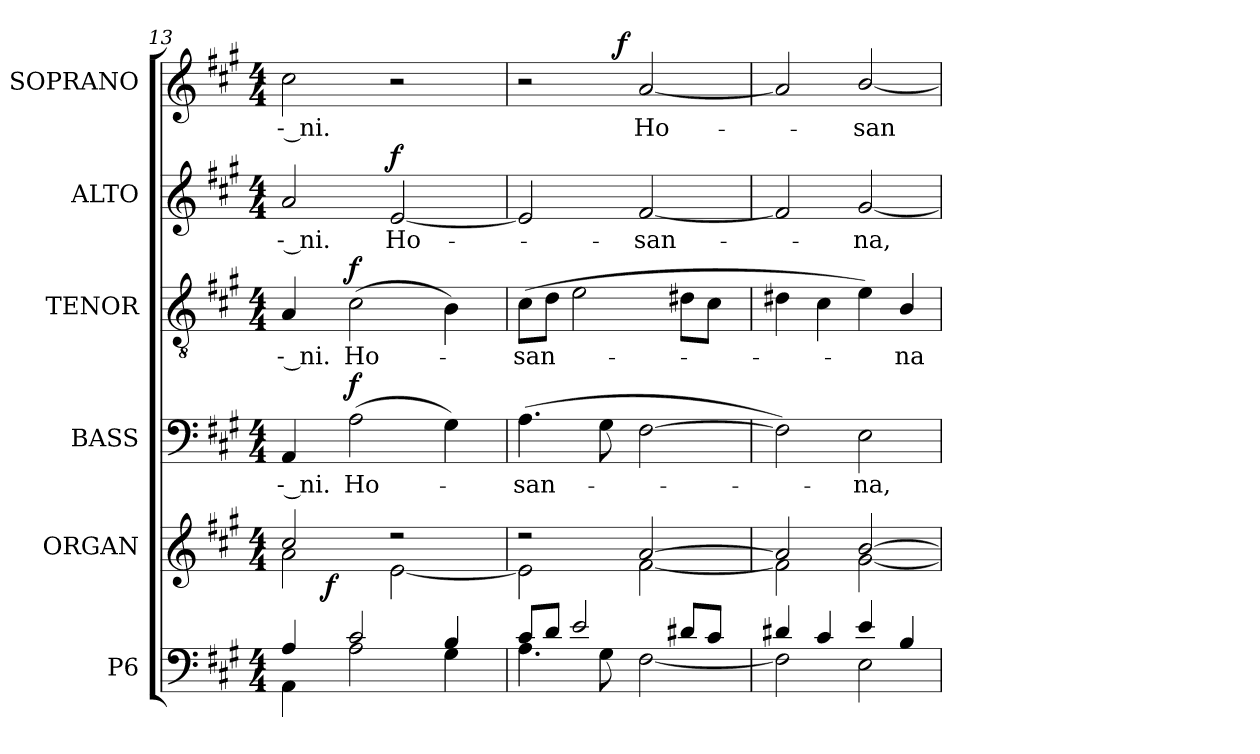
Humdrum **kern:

**kern	**kern	**dynam	**kern	**text	**dynam	**kern	**text	**dynam	**kern	**text	**dynam	**kern	**text	**dynam
*part6	*part5	*part5	*part4	*part4	*part4	*part3	*part3	*part3	*part2	*part2	*part2	*part1	*part1	*part1
*staff6	*staff5	*staff5	*staff4	*staff4	*staff4	*staff3	*staff3	*staff3	*staff2	*staff2	*staff2	*staff1	*staff1	*staff1
*I"P6	*I"ORGAN	*	*I"BASS	*	*	*I"TENOR	*	*	*I"ALTO	*	*	*I"SOPRANO	*	*
*	*I'A.	*	*I'B.	*	*	*I'T.	*	*	*I'A.	*	*	*I'S.	*	*
!!LO:LB:g=z
*clefF4	*clefG2	*	*clefF4	*	*	*clefGv2	*	*	*clefG2	*	*	*clefG2	*	*
*	*	*	*	*	*	*ITrd7c12	*	*	*	*	*	*	*	*
*k[f#c#g#]	*k[f#c#g#]	*	*k[f#c#g#]	*	*	*k[f#c#g#]	*	*	*k[f#c#g#]	*	*	*k[f#c#g#]	*	*
*A:	*A:	*	*A:	*	*	*A:	*	*	*A:	*	*	*A:	*	*
*M4/4	*M4/4	*	*M4/4	*	*	*M4/4	*	*	*M4/4	*	*	*M4/4	*	*
=13	=13	=13	=13	=13	=13	=13	=13	=13	=13	=13	=13	=13	=13	=13
*^	*^	*	*	*	*	*	*	*	*	*	*	*	*	*
!	!	!	!	!	!	!LO:LY:b:color=#000000	!	!	!	!	!	!	!	!	!	!
!	!	!	!	!	!	!	!	!	!LO:LY:b:color=#000000	!	!	!	!	!	!	!
!	!	!	!	!	!	!	!	!	!	!	!	!LO:LY:b:color=#000000	!	!	!	!
!	!	!	!	!	!	!	!	!	!	!	!	!	!	!	!LO:LY:b:color=#000000	!
*	*	*	*^	*	*	*	*	*	*	*	*	*	*	*	*	*
4Ai/	4AAi\	2cc#i/	2ai\	8ryy	.	4AAi/	-- ni.	.	4AAi/	-- ni.	.	2ai/	-- ni.	.	2cc#i\	-- ni.	.
.	.	.	.	64ryy	.	.	.	.	.	.	.	.	.	.	.	.	.
.	.	.	.	128ryy	.	.	.	.	.	.	.	.	.	.	.	.	.
.	.	.	.	256ryy	.	.	.	.	.	.	.	.	.	.	.	.	.
.	.	.	.	1024ryy	.	.	.	.	.	.	.	.	.	.	.	.	.
.	.	.	.	2ryy	f	.	.	.	.	.	.	.	.	.	.	.	.
!	!	!	!	!	!	!	!LO:LY:b:color=#000000	!	!	!	!	!	!	!	!	!	!
!	!	!	!	!	!	!	!	!	!	!LO:LY:b:color=#000000	!	!	!	!	!	!	!
2c#i/	2Ai\	.	.	.	.	(2Ai\	Ho-	f	(2C#i\	Ho-	f	.	.	.	.	.	.
!	!	!	!	!	!	!	!	!	!	!	!	!	!LO:LY:b:color=#000000	!	!	!	!
.	.	2r	[2ei\	.	.	.	.	.	.	.	.	[2ei/	Ho-	f	2r	.	.
.	.	.	.	4ryy	.	.	.	.	.	.	.	.	.	.	.	.	.
4Bi/	4G#i\	.	.	.	.	4G#i\)	.	.	4BBi\)	.	.	.	.	.	.	.	.
.	.	.	.	16ryy	.	.	.	.	.	.	.	.	.	.	.	.	.
.	.	.	.	32ryy	.	.	.	.	.	.	.	.	.	.	.	.	.
.	.	.	.	512.ryy	.	.	.	.	.	.	.	.	.	.	.	.	.
*	*	*	*v	*v	*	*	*	*	*	*	*	*	*	*	*	*	*
=14	=14	=14	=14	=14	=14	=14	=14	=14	=14	=14	=14	=14	=14	=14	=14	=14
*	*	*	*^	*	*	*	*	*	*	*	*	*	*	*	*	*
!	!	!	!	!	!	!	!LO:LY:b:color=#000000	!	!	!	!	!	!	!	!	!	!
*	*	*	*v	*v	*	*	*	*	*	*	*	*	*	*	*	*	*
*	*	*	*^	*	*	*	*	*	*	*	*	*	*	*	*	*
!	!	!	!	!	!	!	!	!	!	!LO:LY:b:color=#000000	!	!	!	!	!	!	!
*	*	*	*v	*v	*	*	*	*	*	*	*	*	*	*	*^	*	*
8c#i/L	4.Ai\	2r	2ei\]	.	(4.Ai\	-san-	.	(8C#i\L	-san-	.	2ei/]	.	.	2r	4ryy	.	.
8di/J	.	.	.	.	.	.	.	8Di\J	.	.	.	.	.	.	.	.	.
2ei/	.	.	.	.	.	.	.	2Ei\	.	.	.	.	.	.	8ryy	.	.
.	8G#i\	.	.	.	8G#i\	.	.	.	.	.	.	.	.	.	32ryy	.	.
.	.	.	.	.	.	.	.	.	.	.	.	.	.	.	128ryy	.	.
.	.	.	.	.	.	.	.	.	.	.	.	.	.	.	512ryy	.	.
.	.	.	.	.	.	.	.	.	.	.	.	.	.	.	2ryy	.	f
!	!	!	!	!	!	!	!	!	!	!	!	!LO:LY:b:color=#000000	!	!	!	!	!
!	!	!	!	!	!	!	!	!	!	!	!	!	!	!	!	!LO:LY:b:color=#000000	!
.	[2F#i\	[2ai/	[2f#i\	.	[2F#i\	.	.	.	.	.	[2f#i/	-san-	.	[2ai/	.	Ho-	.
8d#Xi/L	.	.	.	.	.	.	.	8D#Xi\L	.	.	.	.	.	.	.	.	.
8c#i/J	.	.	.	.	.	.	.	8C#i\J	.	.	.	.	.	.	.	.	.
.	.	.	.	.	.	.	.	.	.	.	.	.	.	.	16ryy	.	.
.	.	.	.	.	.	.	.	.	.	.	.	.	.	.	64ryy	.	.
.	.	.	.	.	.	.	.	.	.	.	.	.	.	.	256.ryy	.	.
*	*	*	*	*	*	*	*	*	*	*	*	*	*	*v	*v	*	*
=15	=15	=15	=15	=15	=15	=15	=15	=15	=15	=15	=15	=15	=15	=15	=15	=15
4d#Xi/	2F#i\]	2ai/]	2f#i\]	.	2F#i\])	.	.	4D#Xi\	.	.	2f#i/]	.	.	2ai/]	.	.
4c#i/	.	.	.	.	.	.	.	4C#i\	.	.	.	.	.	.	.	.
!	!	!	!	!	!	!LO:LY:b:color=#000000	!	!	!	!	!	!	!	!	!	!
!	!	!	!	!	!	!	!	!	!	!	!	!LO:LY:b:color=#000000	!	!	!	!
!	!	!	!	!	!	!	!	!	!	!	!	!	!	!	!LO:LY:b:color=#000000	!
4ei/	2Ei\	[2bi/	[2g#i\	.	2Ei\	-na,	.	4Ei\)	.	.	[2g#i/	-na,	.	[2bi/	-san-	.
!	!	!	!	!	!	!	!	!	!LO:LY:b:color=#000000	!	!	!	!	!	!	!
4Bi/	.	.	.	.	.	.	.	4BBi/	-na	.	.	.	.	.	.	.
*v	*v	*	*	*	*	*	*	*	*	*	*	*	*	*	*	*
*	*v	*v	*	*	*	*	*	*	*	*	*	*	*	*	*
=	=	=	=	=	=	=	=	=	=	=	=	=	=	=
*-	*-	*-	*-	*-	*-	*-	*-	*-	*-	*-	*-	*-	*-	*-
